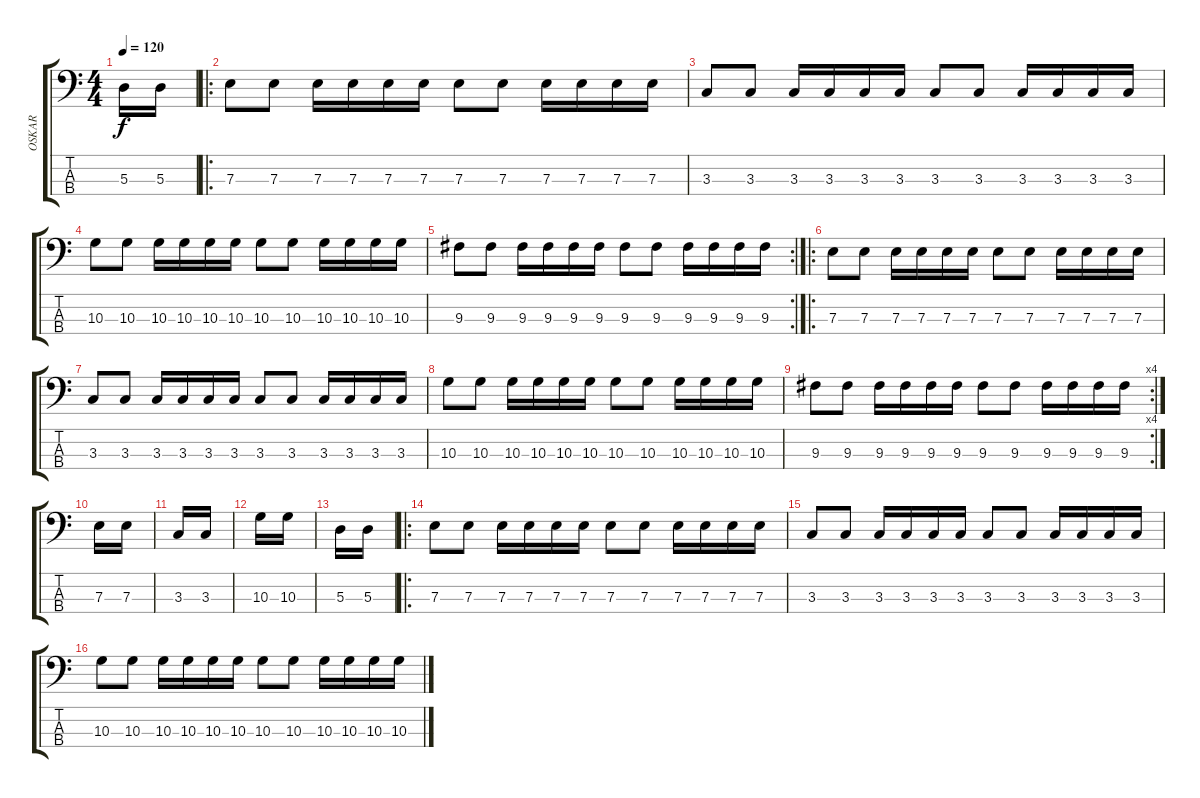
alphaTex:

\track ("OSKAR" "OSKAR") {instrument electricbassfinger}
\staff {score tabs}
\tuning (G2 D2 A1 E1) {hide}
\ts (4 4)
\tempo 120
\clef f4
\ks c
5.3.16{dy f} 5.3.16 |
\ro
7.3.8 7.3.8 7.3.16 7.3.16 7.3.16 7.3.16 7.3.8 7.3.8 7.3.16 7.3.16 7.3.16 7.3.16 |
3.3.8 3.3.8 3.3.16 3.3.16 3.3.16 3.3.16 3.3.8 3.3.8 3.3.16 3.3.16 3.3.16 3.3.16 |
10.3.8 10.3.8 10.3.16 10.3.16 10.3.16 10.3.16 10.3.8 10.3.8 10.3.16 10.3.16 10.3.16 10.3.16 |
\rc 2
9.3.8 9.3.8 9.3.16 9.3.16 9.3.16 9.3.16 9.3.8 9.3.8 9.3.16 9.3.16 9.3.16 9.3.16 |
\ro
7.3.8 7.3.8 7.3.16 7.3.16 7.3.16 7.3.16 7.3.8 7.3.8 7.3.16 7.3.16 7.3.16 7.3.16 |
3.3.8 3.3.8 3.3.16 3.3.16 3.3.16 3.3.16 3.3.8 3.3.8 3.3.16 3.3.16 3.3.16 3.3.16 |
10.3.8 10.3.8 10.3.16 10.3.16 10.3.16 10.3.16 10.3.8 10.3.8 10.3.16 10.3.16 10.3.16 10.3.16 |
\rc 4
9.3.8 9.3.8 9.3.16 9.3.16 9.3.16 9.3.16 9.3.8 9.3.8 9.3.16 9.3.16 9.3.16 9.3.16 |
7.3.16 7.3.16 |
3.3.16 3.3.16 |
10.3.16 10.3.16 |
5.3.16 5.3.16 |
\ro
7.3.8 7.3.8 7.3.16 7.3.16 7.3.16 7.3.16 7.3.8 7.3.8 7.3.16 7.3.16 7.3.16 7.3.16 |
3.3.8 3.3.8 3.3.16 3.3.16 3.3.16 3.3.16 3.3.8 3.3.8 3.3.16 3.3.16 3.3.16 3.3.16 |
10.3.8 10.3.8 10.3.16 10.3.16 10.3.16 10.3.16 10.3.8 10.3.8 10.3.16 10.3.16 10.3.16 10.3.16
